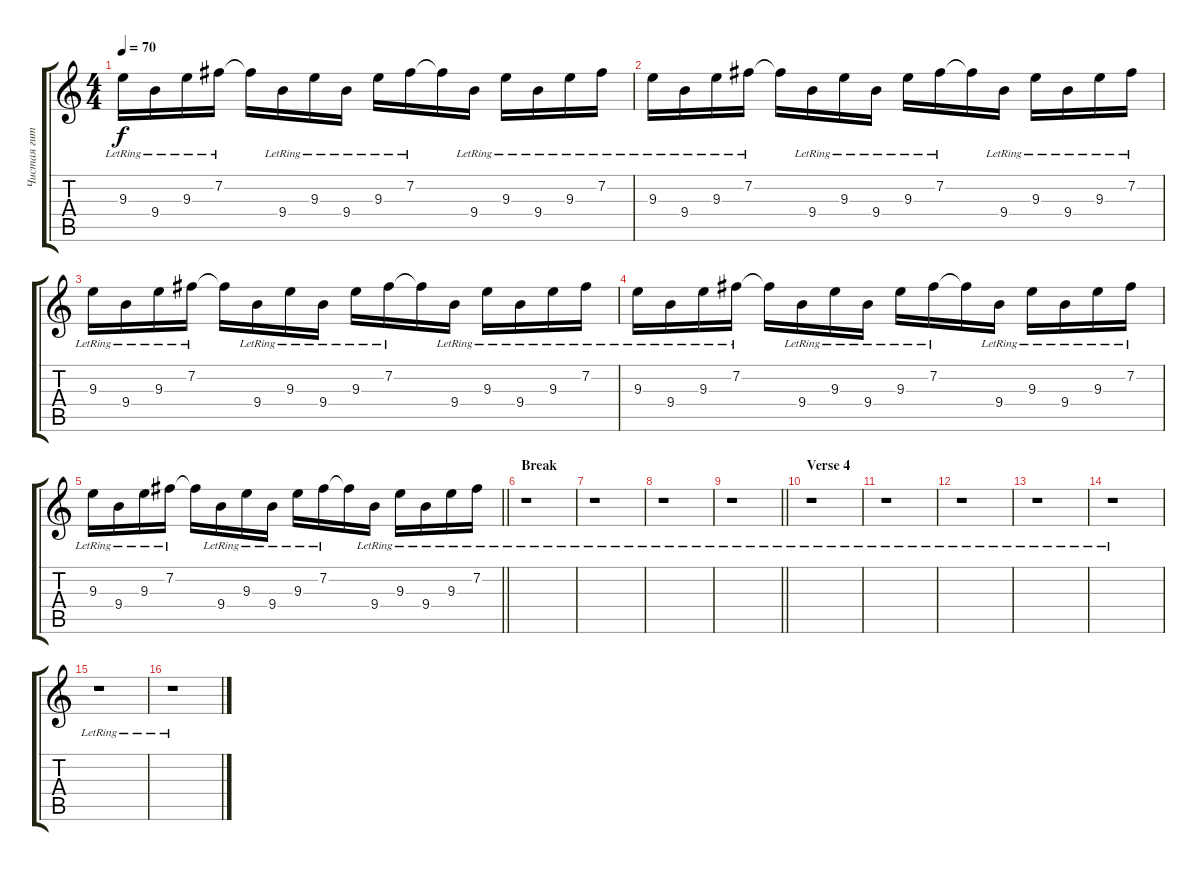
\track ("Чистая гитара (R)" "Чистая гит") {instrument electricguitarclean}
\staff {score tabs}
\tuning (E4 B3 G3 D3 A2 E2) {hide}
\ts (4 4)
\tempo 70
\clef g2
\ks aminor
9.3{lr}.16{dy f beam Down} 9.4{lr}.16{beam Down} 9.3{lr}.16{beam Down} 7.2{lr}.16{beam Down} 7.2{t}.16{beam Down} 9.4{lr}.16{beam Down} 9.3{lr}.16{beam Down} 9.4{lr}.16{beam Down} 9.3{lr}.16{beam Down} 7.2{lr}.16{beam Down} 7.2{t}.16{beam Down} 9.4{lr}.16{beam Down} 9.3{lr}.16{beam Down} 9.4{lr}.16{beam Down} 9.3{lr}.16{beam Down} 7.2{lr}.16{beam Down} |
9.3{lr}.16{beam Down} 9.4{lr}.16{beam Down} 9.3{lr}.16{beam Down} 7.2{lr}.16{beam Down} 7.2{t}.16{beam Down} 9.4{lr}.16{beam Down} 9.3{lr}.16{beam Down} 9.4{lr}.16{beam Down} 9.3{lr}.16{beam Down} 7.2{lr}.16{beam Down} 7.2{t}.16{beam Down} 9.4{lr}.16{beam Down} 9.3{lr}.16{beam Down} 9.4{lr}.16{beam Down} 9.3{lr}.16{beam Down} 7.2{lr}.16{beam Down} |
9.3{lr}.16{beam Down} 9.4{lr}.16{beam Down} 9.3{lr}.16{beam Down} 7.2{lr}.16{beam Down} 7.2{t}.16{beam Down} 9.4{lr}.16{beam Down} 9.3{lr}.16{beam Down} 9.4{lr}.16{beam Down} 9.3{lr}.16{beam Down} 7.2{lr}.16{beam Down} 7.2{t}.16{beam Down} 9.4{lr}.16{beam Down} 9.3{lr}.16{beam Down} 9.4{lr}.16{beam Down} 9.3{lr}.16{beam Down} 7.2{lr}.16{beam Down} |
9.3{lr}.16{beam Down} 9.4{lr}.16{beam Down} 9.3{lr}.16{beam Down} 7.2{lr}.16{beam Down} 7.2{t}.16{beam Down} 9.4{lr}.16{beam Down} 9.3{lr}.16{beam Down} 9.4{lr}.16{beam Down} 9.3{lr}.16{beam Down} 7.2{lr}.16{beam Down} 7.2{t}.16{beam Down} 9.4{lr}.16{beam Down} 9.3{lr}.16{beam Down} 9.4{lr}.16{beam Down} 9.3{lr}.16{beam Down} 7.2{lr}.16{beam Down} |
\barLineRight lightlight
9.3{lr}.16{beam Down} 9.4{lr}.16{beam Down} 9.3{lr}.16{beam Down} 7.2{lr}.16{beam Down} 7.2{t}.16{beam Down} 9.4{lr}.16{beam Down} 9.3{lr}.16{beam Down} 9.4{lr}.16{beam Down} 9.3{lr}.16{beam Down} 7.2{lr}.16{beam Down} 7.2{t}.16{beam Down} 9.4{lr}.16{beam Down} 9.3{lr}.16{beam Down} 9.4{lr}.16{beam Down} 9.3{lr}.16{beam Down} 7.2{lr}.16{beam Down} |
\section ("" "Break")
r.1 |
r.1 |
r.1 |
\barLineRight lightlight
r.1 |
\section ("" "Verse 4")
r.1 |
r.1 |
r.1 |
r.1 |
r.1 |
r.1 |
r.1
